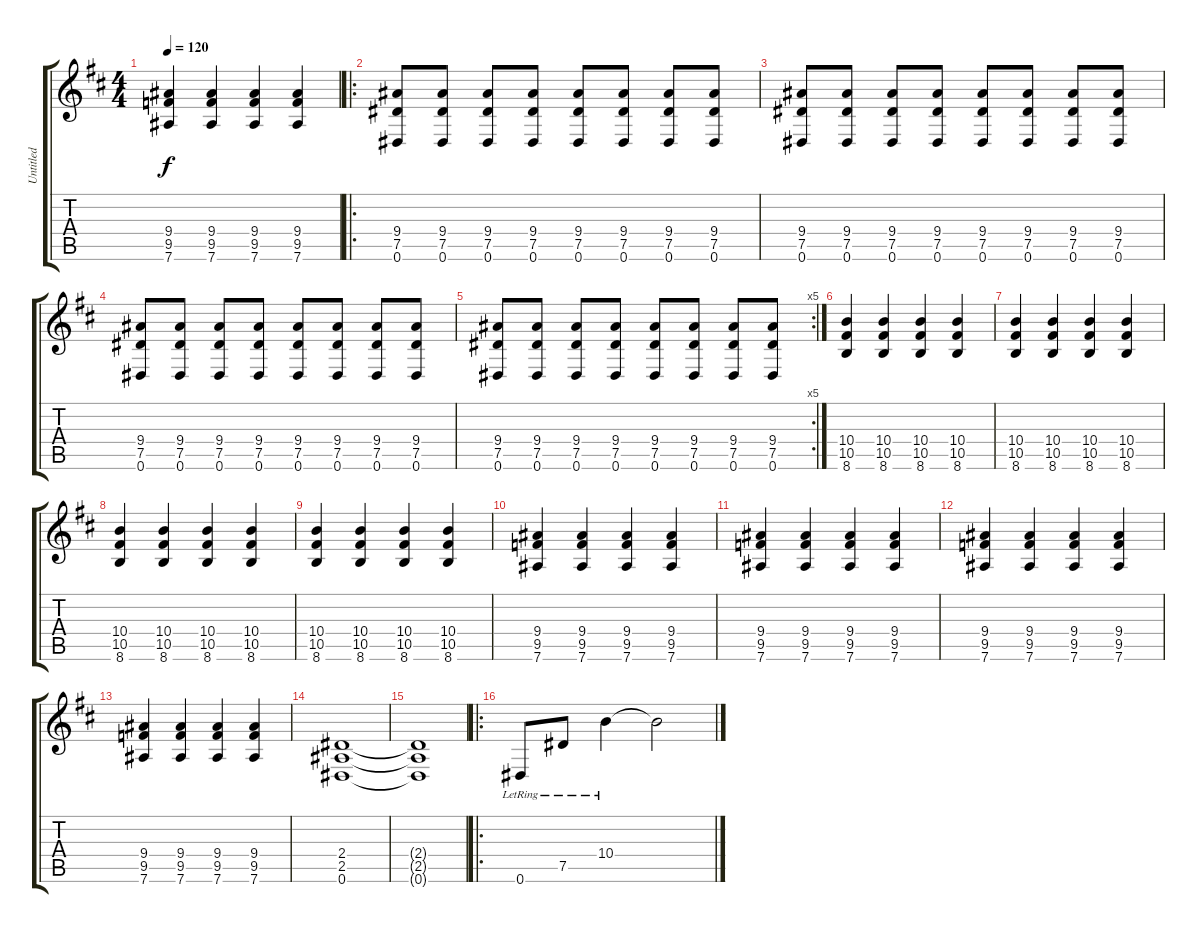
\track ("Untitled" "Untitled") {instrument distortionguitar}
\staff {score tabs}
\tuning (Eb4 Bb3 Gb3 Db3 Ab2 Eb2) {hide}
\ts (4 4)
\tempo 120
\clef g2
\ks bminor
(9.4 9.5 7.6).4{dy f} (9.4 9.5 7.6).4 (9.4 9.5 7.6).4 (9.4 9.5 7.6).4 |
\ro
(9.4 7.5 0.6).8 (9.4 7.5 0.6).8 (9.4 7.5 0.6).8 (9.4 7.5 0.6).8 (9.4 7.5 0.6).8 (9.4 7.5 0.6).8 (9.4 7.5 0.6).8 (9.4 7.5 0.6).8 |
(9.4 7.5 0.6).8 (9.4 7.5 0.6).8 (9.4 7.5 0.6).8 (9.4 7.5 0.6).8 (9.4 7.5 0.6).8 (9.4 7.5 0.6).8 (9.4 7.5 0.6).8 (9.4 7.5 0.6).8 |
(9.4 7.5 0.6).8 (9.4 7.5 0.6).8 (9.4 7.5 0.6).8 (9.4 7.5 0.6).8 (9.4 7.5 0.6).8 (9.4 7.5 0.6).8 (9.4 7.5 0.6).8 (9.4 7.5 0.6).8 |
\rc 5
(9.4 7.5 0.6).8 (9.4 7.5 0.6).8 (9.4 7.5 0.6).8 (9.4 7.5 0.6).8 (9.4 7.5 0.6).8 (9.4 7.5 0.6).8 (9.4 7.5 0.6).8 (9.4 7.5 0.6).8 |
(10.4 10.5 8.6).4 (10.4 10.5 8.6).4 (10.4 10.5 8.6).4 (10.4 10.5 8.6).4 |
(10.4 10.5 8.6).4 (10.4 10.5 8.6).4 (10.4 10.5 8.6).4 (10.4 10.5 8.6).4 |
(10.4 10.5 8.6).4 (10.4 10.5 8.6).4 (10.4 10.5 8.6).4 (10.4 10.5 8.6).4 |
(10.4 10.5 8.6).4 (10.4 10.5 8.6).4 (10.4 10.5 8.6).4 (10.4 10.5 8.6).4 |
(9.4 9.5 7.6).4 (9.4 9.5 7.6).4 (9.4 9.5 7.6).4 (9.4 9.5 7.6).4 |
(9.4 9.5 7.6).4 (9.4 9.5 7.6).4 (9.4 9.5 7.6).4 (9.4 9.5 7.6).4 |
(9.4 9.5 7.6).4 (9.4 9.5 7.6).4 (9.4 9.5 7.6).4 (9.4 9.5 7.6).4 |
(9.4 9.5 7.6).4 (9.4 9.5 7.6).4 (9.4 9.5 7.6).4 (9.4 9.5 7.6).4 |
(2.4 2.5 0.6).1 |
(2.4{t} 2.5{t} 0.6{t}).1 |
\ro
0.6{lr}.8{volume 8} 7.5{lr}.8 10.4{lr}.4 10.4{t}.2
